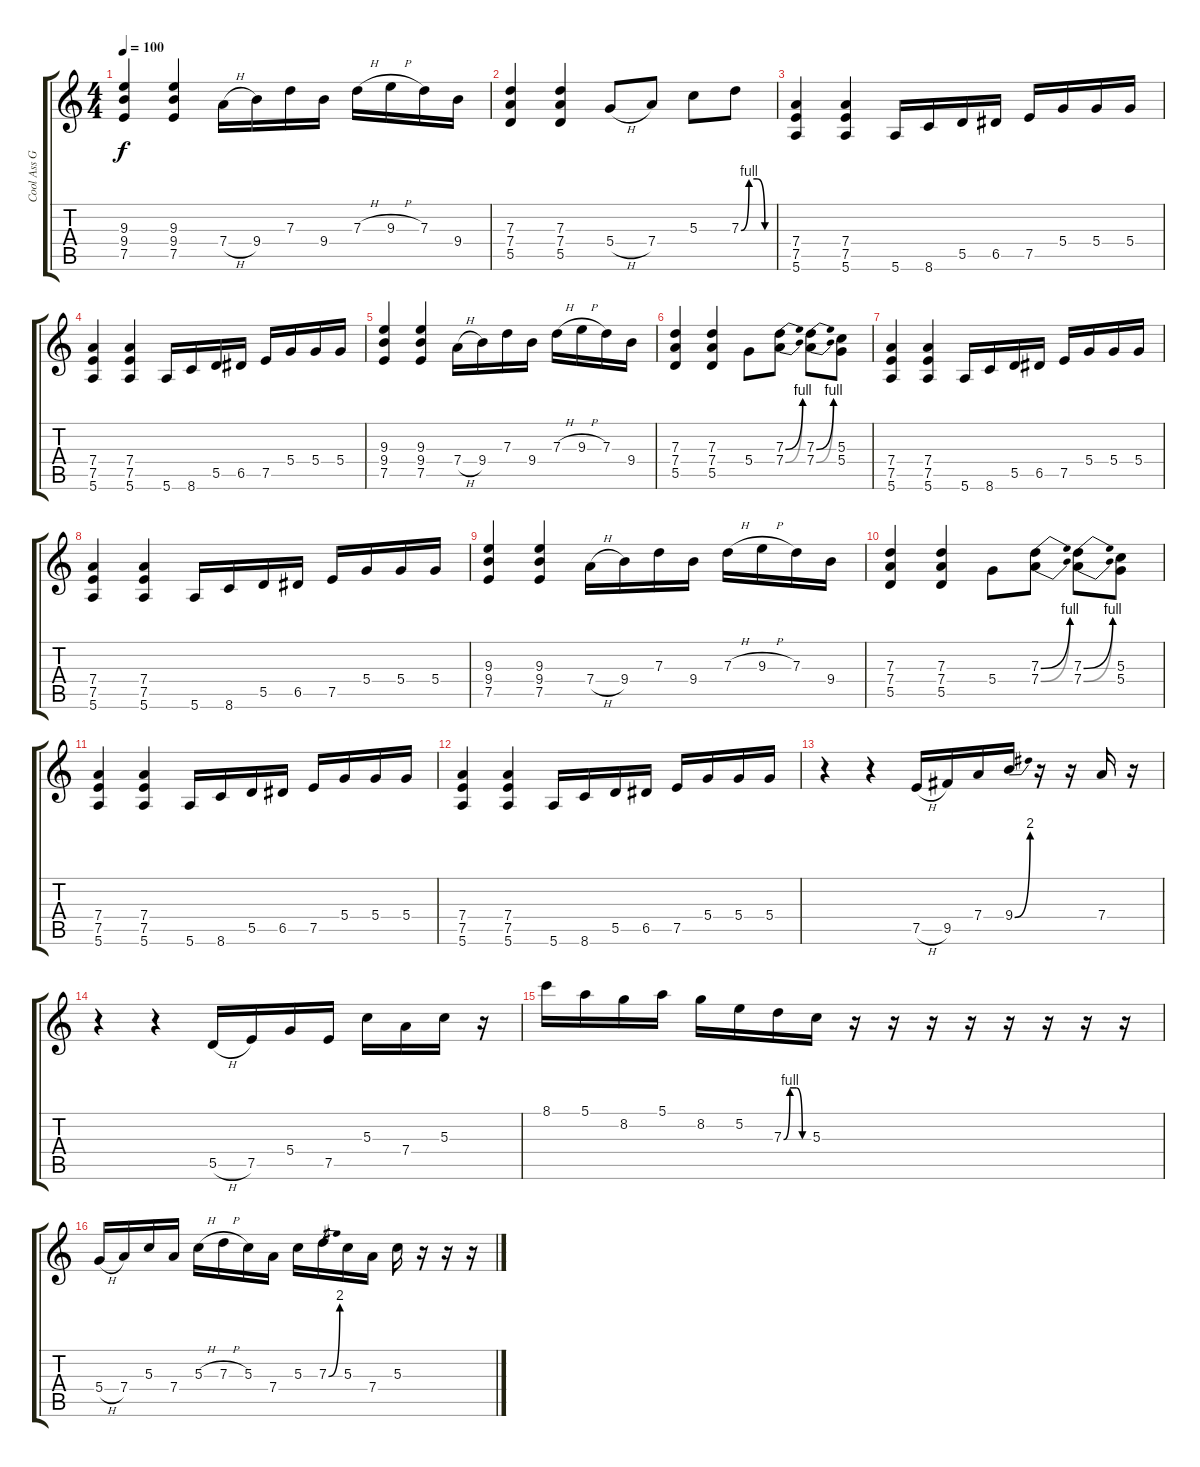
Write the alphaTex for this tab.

\track ("Cool Ass Guitar" "Cool Ass G") {instrument overdrivenguitar}
\staff {score tabs}
\tuning (E4 B3 G3 D3 A2 E2) {hide}
\ts (4 4)
\tempo 100
\clef g2
\ks c
(9.3 9.4 7.5).4{dy f instrument overdrivenguitar} (9.3 9.4 7.5).4 7.4{h}.16 9.4.16 7.3.16 9.4.16 7.3{h}.16 9.3{h}.16 7.3.16 9.4.16 |
(7.3 7.4 5.5).4 (7.3 7.4 5.5).4 5.4{h}.8 7.4.8 5.3.8 7.3{be (custom 0 0 15 4 30 4 45 0 60 0)}.8 |
(7.4 7.5 5.6).4 (7.4 7.5 5.6).4 5.6.16 8.6.16 5.5.16 6.5.16 7.5.16 5.4.16 5.4.16 5.4.16 |
(7.4 7.5 5.6).4 (7.4 7.5 5.6).4 5.6.16 8.6.16 5.5.16 6.5.16 7.5.16 5.4.16 5.4.16 5.4.16 |
(9.3 9.4 7.5).4 (9.3 9.4 7.5).4 7.4{h}.16 9.4.16 7.3.16 9.4.16 7.3{h}.16 9.3{h}.16 7.3.16 9.4.16 |
(7.3 7.4 5.5).4 (7.3 7.4 5.5).4 5.4.8 (7.3{be (bend 0 0 60 4)} 7.4{be (bend 0 0 60 4)}).8 (7.3{be (bend 0 0 60 4)} 7.4{be (bend 0 0 60 4)}).8 (5.3 5.4).8 |
(7.4 7.5 5.6).4 (7.4 7.5 5.6).4 5.6.16 8.6.16 5.5.16 6.5.16 7.5.16 5.4.16 5.4.16 5.4.16 |
(7.4 7.5 5.6).4 (7.4 7.5 5.6).4 5.6.16 8.6.16 5.5.16 6.5.16 7.5.16 5.4.16 5.4.16 5.4.16 |
(9.3 9.4 7.5).4 (9.3 9.4 7.5).4 7.4{h}.16 9.4.16 7.3.16 9.4.16 7.3{h}.16 9.3{h}.16 7.3.16 9.4.16 |
(7.3 7.4 5.5).4 (7.3 7.4 5.5).4 5.4.8 (7.3{be (bend 0 0 60 4)} 7.4{be (bend 0 0 60 4)}).8 (7.3{be (bend 0 0 60 4)} 7.4{be (bend 0 0 60 4)}).8 (5.3 5.4).8 |
(7.4 7.5 5.6).4 (7.4 7.5 5.6).4 5.6.16 8.6.16 5.5.16 6.5.16 7.5.16 5.4.16 5.4.16 5.4.16 |
(7.4 7.5 5.6).4 (7.4 7.5 5.6).4 5.6.16 8.6.16 5.5.16 6.5.16 7.5.16 5.4.16 5.4.16 5.4.16 |
r.4 r.4 7.5{h}.16 9.5.16 7.4.16 9.4{be (bend 0 0 60 8)}.16 r.16 r.16 7.4.16 r.16 |
r.4 r.4 5.5{h}.16 7.5.16 5.4.16 7.5.16 5.3.16 7.4.16 5.3.16 r.16 |
8.1.16 5.1.16 8.2.16 5.1.16 8.2.16 5.2.16 7.3{be (custom 0 0 15 4 30 4 45 0 60 0)}.16 5.3.16 r.16 r.16 r.16 r.16 r.16 r.16 r.16 r.16 |
5.4{h}.16 7.4.16 5.3.16 7.4.16 5.3{h}.16 7.3{h}.16 5.3.16 7.4.16 5.3.16 7.3{be (bend 0 0 60 8)}.16 5.3.16 7.4.16 5.3.16 r.16 r.16 r.16
